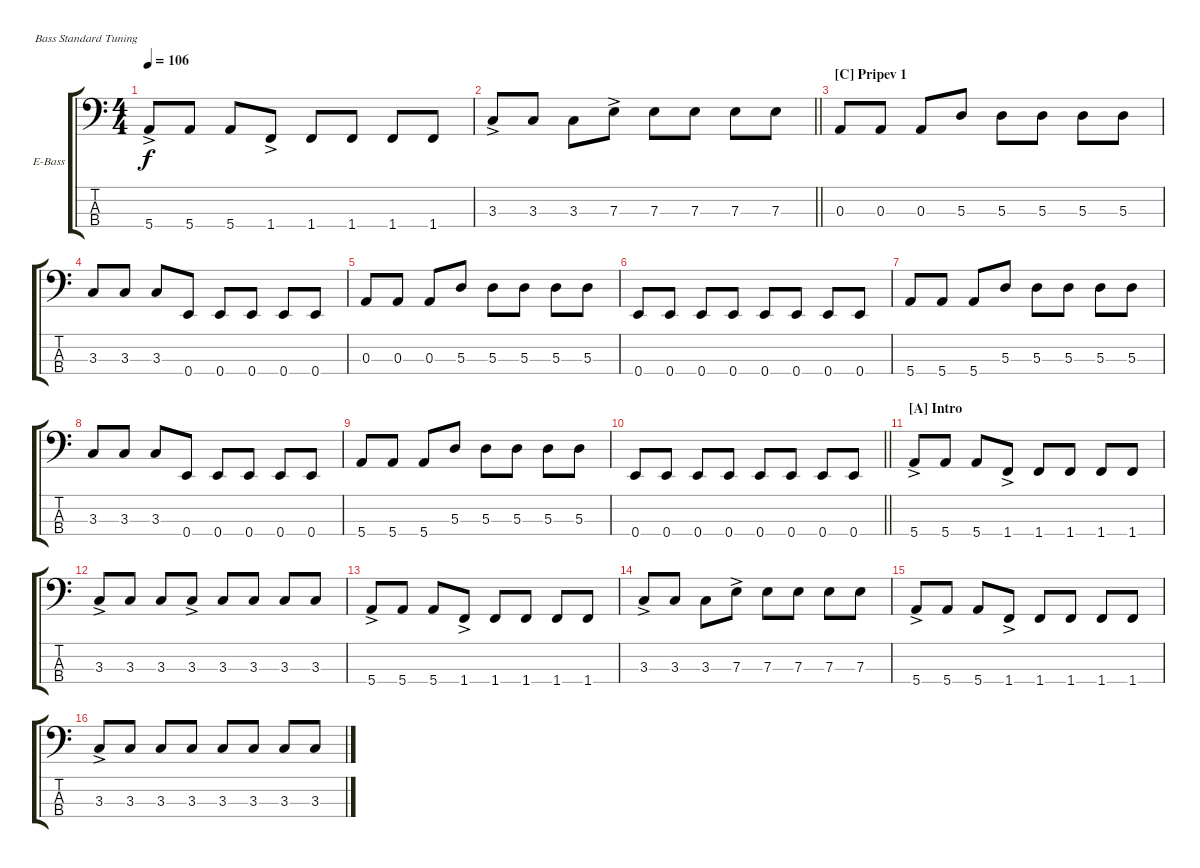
\bracketExtendMode groupsimilarinstruments
\firstSystemTrackNameOrientation horizontal
\otherSystemsTrackNameOrientation horizontal
\track ("Bas | D. Sturchenko" "E-Bass") {instrument electricbasspick}
\staff {score tabs}
\tuning (G2 D2 A1 E1)
\ts (4 4)
\tempo 106
\clef f4
\ks c
5.4{ac}.8{dy f} 5.4.8 5.4.8 1.4{ac}.8 1.4.8 1.4.8 1.4.8 1.4.8 |
\barLineRight lightlight
3.3{ac}.8 3.3.8 3.3.8 7.3{ac}.8 7.3.8 7.3.8 7.3.8 7.3.8 |
\section ("C" "Pripev 1")
0.3.8 0.3.8 0.3.8 5.3.8 5.3.8 5.3.8 5.3.8 5.3.8 |
3.3.8 3.3.8 3.3.8 0.4.8 0.4.8 0.4.8 0.4.8 0.4.8 |
0.3.8 0.3.8 0.3.8 5.3.8 5.3.8 5.3.8 5.3.8 5.3.8 |
0.4.8 0.4.8 0.4.8 0.4.8 0.4.8 0.4.8 0.4.8 0.4.8 |
5.4.8 5.4.8 5.4.8 5.3.8 5.3.8 5.3.8 5.3.8 5.3.8 |
3.3.8 3.3.8 3.3.8 0.4.8 0.4.8 0.4.8 0.4.8 0.4.8 |
5.4.8 5.4.8 5.4.8 5.3.8 5.3.8 5.3.8 5.3.8 5.3.8 |
\barLineRight lightlight
0.4.8 0.4.8 0.4.8 0.4.8 0.4.8 0.4.8 0.4.8 0.4.8 |
\section ("A" "Intro")
5.4{ac}.8 5.4.8 5.4.8 1.4{ac}.8 1.4.8 1.4.8 1.4.8 1.4.8 |
3.3{ac}.8 3.3.8 3.3.8 3.3{ac}.8 3.3.8 3.3.8 3.3.8 3.3.8 |
5.4{ac}.8 5.4.8 5.4.8 1.4{ac}.8 1.4.8 1.4.8 1.4.8 1.4.8 |
3.3{ac}.8 3.3.8 3.3.8 7.3{ac}.8 7.3.8 7.3.8 7.3.8 7.3.8 |
5.4{ac}.8 5.4.8 5.4.8 1.4{ac}.8 1.4.8 1.4.8 1.4.8 1.4.8 |
3.3{ac}.8 3.3.8 3.3.8 3.3.8 3.3.8 3.3.8 3.3.8 3.3.8
